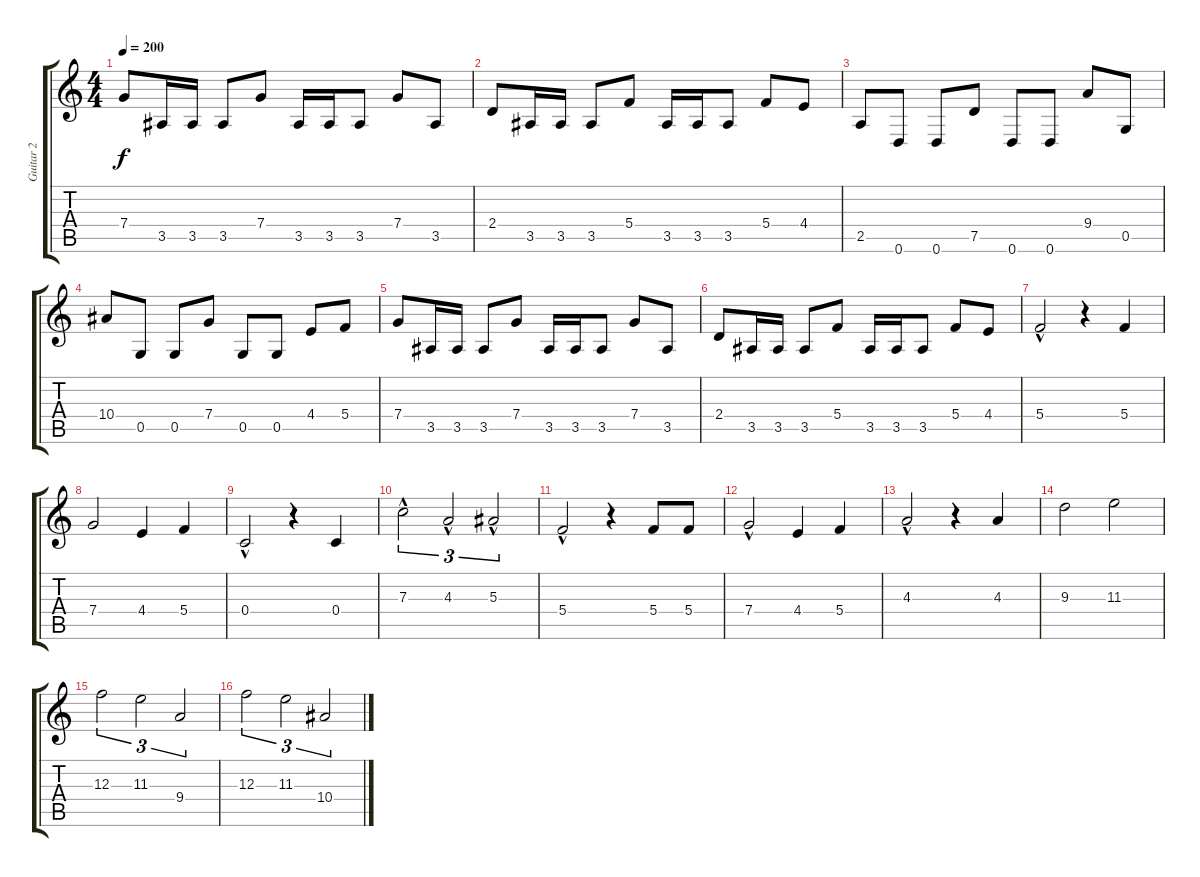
\track ("Guitar 2" "Guitar 2") {instrument distortionguitar}
\staff {score tabs}
\tuning (D3 A3 F3 C3 G2 D2) {hide}
\ts (4 4)
\tempo 200
\clef g2
\ks c
7.4.8{dy f} 3.5.16 3.5.16 3.5.8 7.4.8 3.5.16 3.5.16 3.5.8 7.4.8 3.5.8 |
2.4.8 3.5.16 3.5.16 3.5.8 5.4.8 3.5.16 3.5.16 3.5.8 5.4.8 4.4.8 |
2.5.8 0.6.8 0.6.8 7.5.8 0.6.8 0.6.8 9.4.8 0.5.8 |
10.4.8 0.5.8 0.5.8 7.4.8 0.5.8 0.5.8 4.4.8 5.4.8 |
7.4.8 3.5.16 3.5.16 3.5.8 7.4.8 3.5.16 3.5.16 3.5.8 7.4.8 3.5.8 |
2.4.8 3.5.16 3.5.16 3.5.8 5.4.8 3.5.16 3.5.16 3.5.8 5.4.8 4.4.8 |
5.4{hac}.2{volume 16} r.4 5.4.4 |
7.4.2 4.4.4 5.4.4 |
0.4{hac}.2 r.4 0.4.4 |
7.3{hac}.2{tu (3 2)} 4.3{hac}.2{tu (3 2)} 5.3{hac}.2{tu (3 2)} |
5.4{hac}.2 r.4 5.4.8 5.4.8 |
7.4{hac}.2 4.4.4 5.4.4 |
4.3{hac}.2 r.4 4.3.4 |
9.3.2 11.3.2 |
12.3.2{tu (3 2)} 11.3.2{tu (3 2)} 9.4.2{tu (3 2)} |
12.3.2{tu (3 2)} 11.3.2{tu (3 2)} 10.4.2{tu (3 2)}
